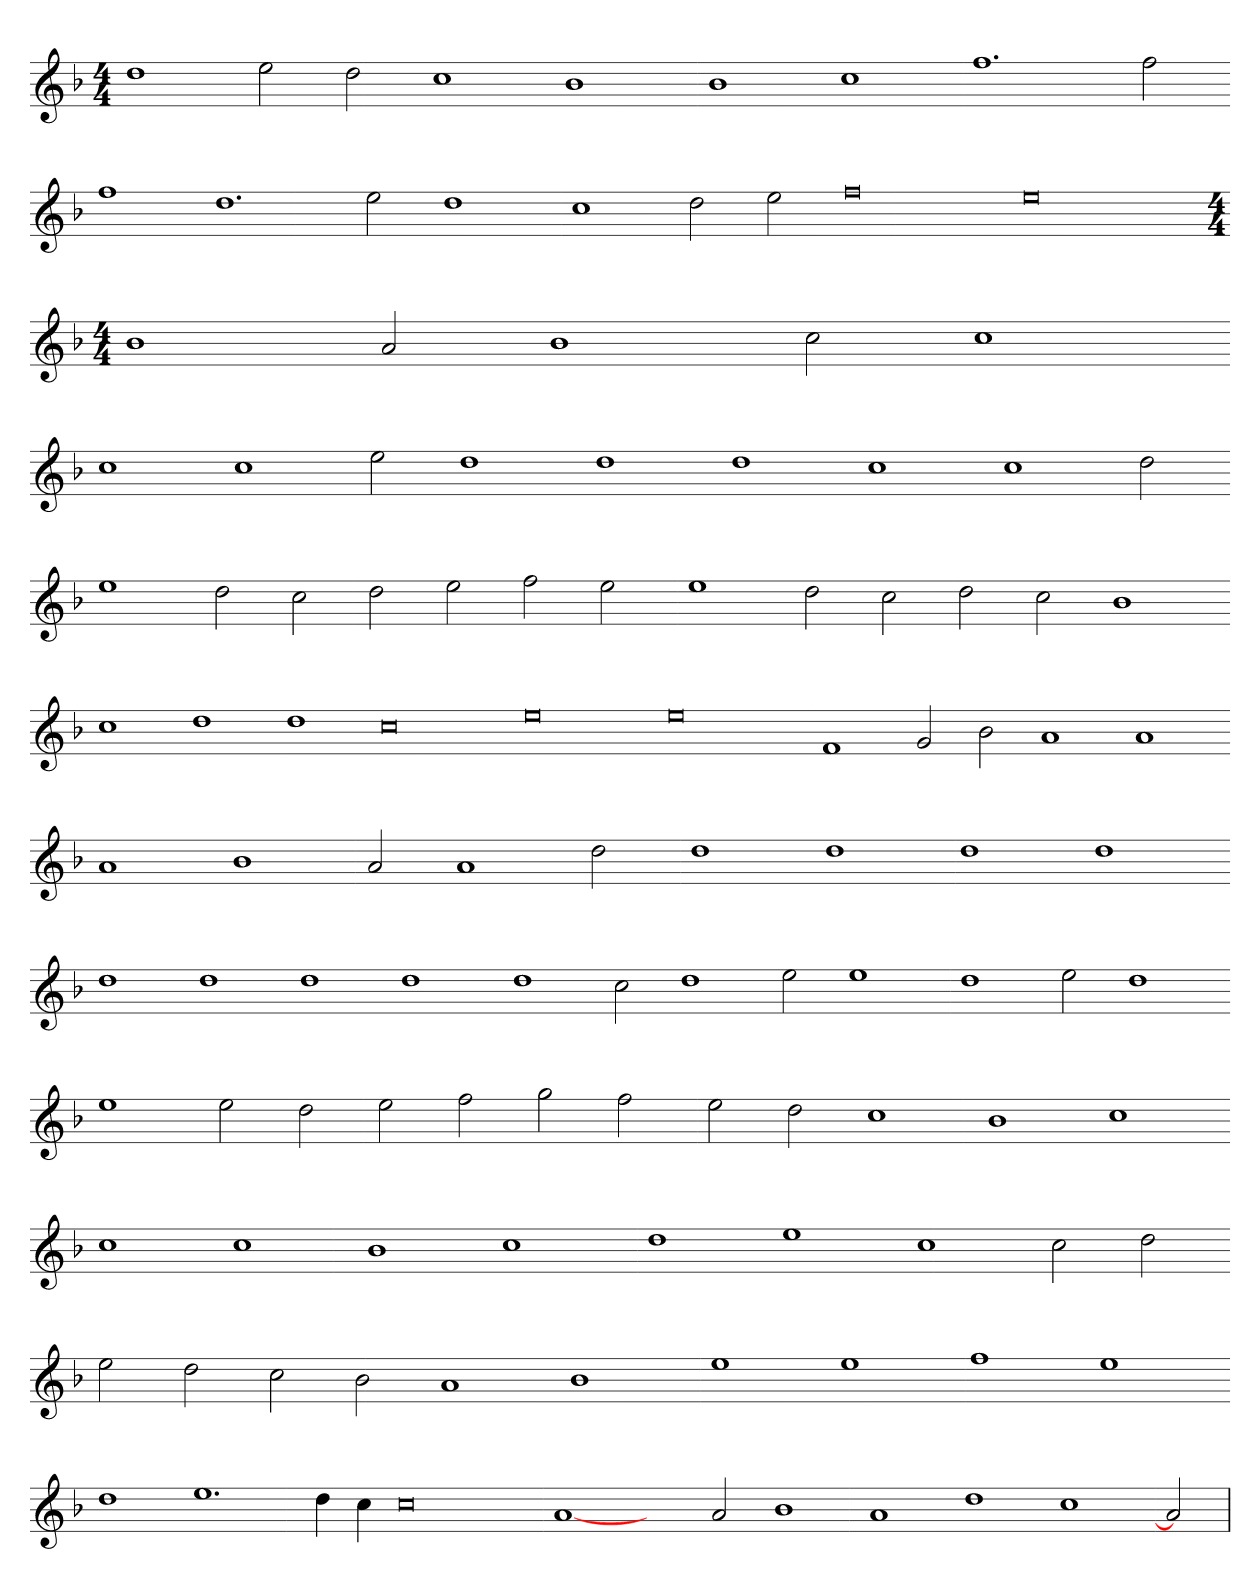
**kern
*part1
*staff1
*clefG2
*k[b-]
*M4/4
=
1dd
2ee
2dd
1cc
1b-
=-
1b-
1cc
1.ff
2ff
=-
1ff
1.dd
2ee
1dd
=-
1cc
2dd
2ee
0ff
0ee
=-
*M4/4
1b-
2a
1b-
2cc
1cc
=-
1cc
1cc
2ee
1dd
1dd
1dd
1cc
1cc
2dd
=-
1ee
2dd
2cc
2dd
2ee
2ff
2ee
=-
1ee
2dd
2cc
2dd
2cc
1b-
=-
1cc
1dd
1dd
0cc
0ee
0ee
=-
1f
2g
2b-
1a
1a
=-
1a
1b-
2a
1a
2dd
=-
1dd
1dd
1dd
1dd
=-
1dd
1dd
1dd
1dd
=-
1dd
2cc
1dd
2ee
1ee
=-
1dd
2ee
1dd
=-
1ee
2ee
2dd
2ee
2ff
2gg
2ff
=-
2ee
2dd
1cc
1b-
1cc
=-
1cc
1cc
1b-
1cc
=-
1dd
1ee
1cc
2cc
2dd
=-
2ee
2dd
2cc
2b-
1a
1b-
=-
1ee
1ee
1ff
1ee
=-
1dd
1.ee
4dd
4cc
0cc
=-
[1a
2ryy
2a
1b-
1a
1dd
1cc
=1-
2a]
=
*-
